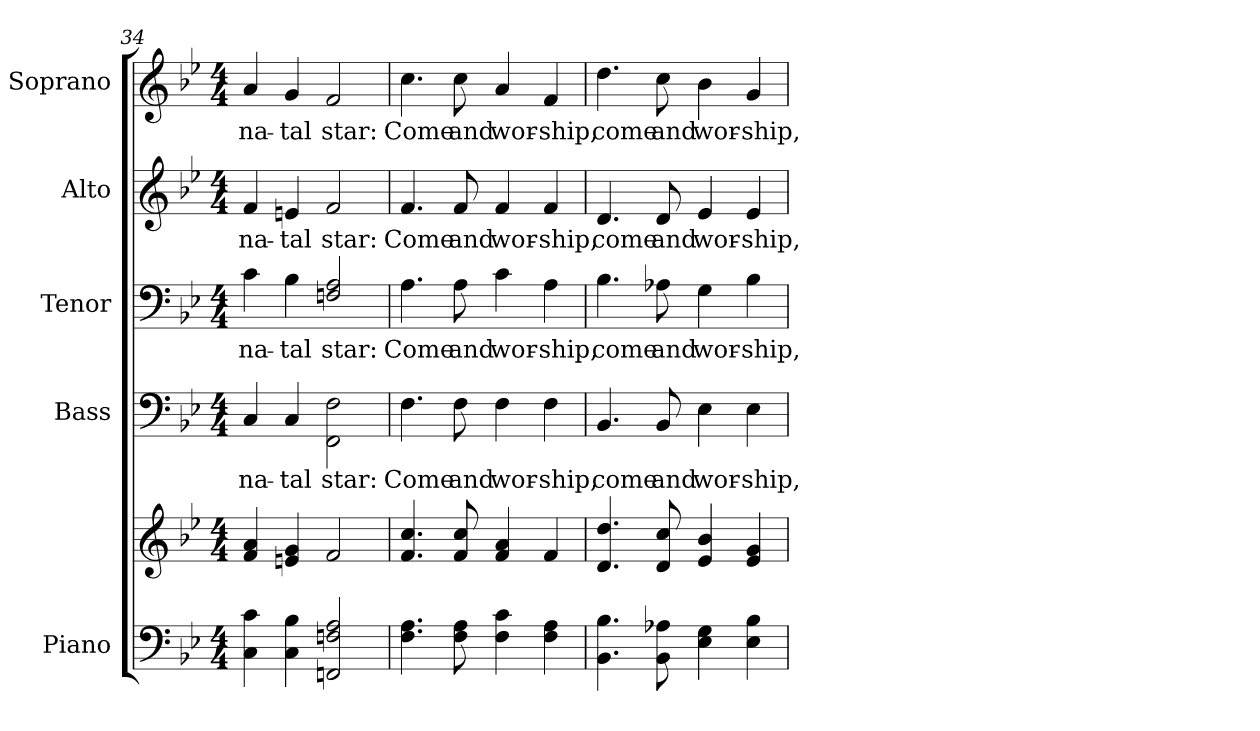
**kern	**kern	**kern	**text	**kern	**text	**kern	**text	**kern	**text
*part5	*part5	*part4	*part4	*part3	*part3	*part2	*part2	*part1	*part1
*staff6	*staff5	*staff4	*staff4	*staff3	*staff3	*staff2	*staff2	*staff1	*staff1
*I"Piano	*	*I"Bass	*	*I"Tenor	*	*I"Alto	*	*I"Soprano	*
*I'Pno.	*	*I'B.	*	*I'T.	*	*I'A.	*	*I'S.	*
*clefF4	*clefG2	*clefF4	*	*clefF4	*	*clefG2	*	*clefG2	*
*k[b-e-]	*k[b-e-]	*k[b-e-]	*	*k[b-e-]	*	*k[b-e-]	*	*k[b-e-]	*
*B-:	*B-:	*B-:	*	*B-:	*	*B-:	*	*B-:	*
*M4/4	*M4/4	*M4/4	*	*M4/4	*	*M4/4	*	*M4/4	*
=34	=34	=34	=34	=34	=34	=34	=34	=34	=34
!	!	!	!LO:LY:b:color=#000000	!	!	!	!	!	!
!	!	!	!	!	!LO:LY:b:color=#000000	!	!	!	!
!	!	!	!	!	!	!	!LO:LY:b:color=#000000	!	!
!	!	!	!	!	!	!	!	!	!LO:LY:b:color=#000000
4Ci\ 4ci	4fi/ 4ai	4Ci/	na-	4ci\	na-	4fi/	na-	4ai/	na-
!	!	!	!LO:LY:b:color=#000000	!	!	!	!	!	!
!	!	!	!	!	!LO:LY:b:color=#000000	!	!	!	!
!	!	!	!	!	!	!	!LO:LY:b:color=#000000	!	!
!	!	!	!	!	!	!	!	!	!LO:LY:b:color=#000000
4Ci\ 4B-i	4eni/ 4gi	4Ci/	-tal	4B-i\	-tal	4eni/	-tal	4gi/	-tal
!	!	!	!LO:LY:b:color=#000000	!	!	!	!	!	!
!	!	!	!	!	!LO:LY:b:color=#000000	!	!	!	!
!	!	!	!	!	!	!	!LO:LY:b:color=#000000	!	!
!	!	!	!	!	!	!	!	!	!LO:LY:b:color=#000000
2FFni/ 2Fni 2Ai	2fi/	2FFi\ 2Fi	star:	2Fni/ 2Ai	star:	2fi/	star:	2fi/	star:
!!LO:PB:g=z
=35	=35	=35	=35	=35	=35	=35	=35	=35	=35
!	!	!	!LO:LY:b:color=#000000	!	!	!	!	!	!
!	!	!	!	!	!LO:LY:b:color=#000000	!	!	!	!
!	!	!	!	!	!	!	!LO:LY:b:color=#000000	!	!
!	!	!	!	!	!	!	!	!	!LO:LY:b:color=#000000
4.Fi\ 4.Ai	4.fi/ 4.cci	4.Fi\	Come	4.Ai\	Come	4.fi/	Come	4.cci\	Come
!	!	!	!LO:LY:b:color=#000000	!	!	!	!	!	!
!	!	!	!	!	!LO:LY:b:color=#000000	!	!	!	!
!	!	!	!	!	!	!	!LO:LY:b:color=#000000	!	!
!	!	!	!	!	!	!	!	!	!LO:LY:b:color=#000000
8Fi\ 8Ai	8fi/ 8cci	8Fi\	and	8Ai\	and	8fi/	and	8cci\	and
!	!	!	!LO:LY:b:color=#000000	!	!	!	!	!	!
!	!	!	!	!	!LO:LY:b:color=#000000	!	!	!	!
!	!	!	!	!	!	!	!LO:LY:b:color=#000000	!	!
!	!	!	!	!	!	!	!	!	!LO:LY:b:color=#000000
4Fi\ 4ci	4fi/ 4ai	4Fi\	wor-	4ci\	wor-	4fi/	wor-	4ai/	wor-
!	!	!	!LO:LY:b:color=#000000	!	!	!	!	!	!
!	!	!	!	!	!LO:LY:b:color=#000000	!	!	!	!
!	!	!	!	!	!	!	!LO:LY:b:color=#000000	!	!
!	!	!	!	!	!	!	!	!	!LO:LY:b:color=#000000
4Fi\ 4Ai	4fi/	4Fi\	-ship,	4Ai\	-ship,	4fi/	-ship,	4fi/	-ship,
=36	=36	=36	=36	=36	=36	=36	=36	=36	=36
!	!	!	!LO:LY:b:color=#000000	!	!	!	!	!	!
!	!	!	!	!	!LO:LY:b:color=#000000	!	!	!	!
!	!	!	!	!	!	!	!LO:LY:b:color=#000000	!	!
!	!	!	!	!	!	!	!	!	!LO:LY:b:color=#000000
4.BB-i\ 4.B-i	4.di/ 4.ddi	4.BB-i/	come	4.B-i\	come	4.di/	come	4.ddi\	come
!	!	!	!LO:LY:b:color=#000000	!	!	!	!	!	!
!	!	!	!	!	!LO:LY:b:color=#000000	!	!	!	!
!	!	!	!	!	!	!	!LO:LY:b:color=#000000	!	!
!	!	!	!	!	!	!	!	!	!LO:LY:b:color=#000000
8BB-i\ 8A-Xi	8di/ 8cci	8BB-i/	and	8A-Xi\	and	8di/	and	8cci\	and
!	!	!	!LO:LY:b:color=#000000	!	!	!	!	!	!
!	!	!	!	!	!LO:LY:b:color=#000000	!	!	!	!
!	!	!	!	!	!	!	!LO:LY:b:color=#000000	!	!
!	!	!	!	!	!	!	!	!	!LO:LY:b:color=#000000
4E-i\ 4Gi	4e-i/ 4b-i	4E-i\	wor-	4Gi\	wor-	4e-i/	wor-	4b-i\	wor-
!	!	!	!LO:LY:b:color=#000000	!	!	!	!	!	!
!	!	!	!	!	!LO:LY:b:color=#000000	!	!	!	!
!	!	!	!	!	!	!	!LO:LY:b:color=#000000	!	!
!	!	!	!	!	!	!	!	!	!LO:LY:b:color=#000000
4E-i\ 4B-i	4e-i/ 4gi	4E-i\	-ship,	4B-i\	-ship,	4e-i/	-ship,	4gi/	-ship,
=	=	=	=	=	=	=	=	=	=
*-	*-	*-	*-	*-	*-	*-	*-	*-	*-
